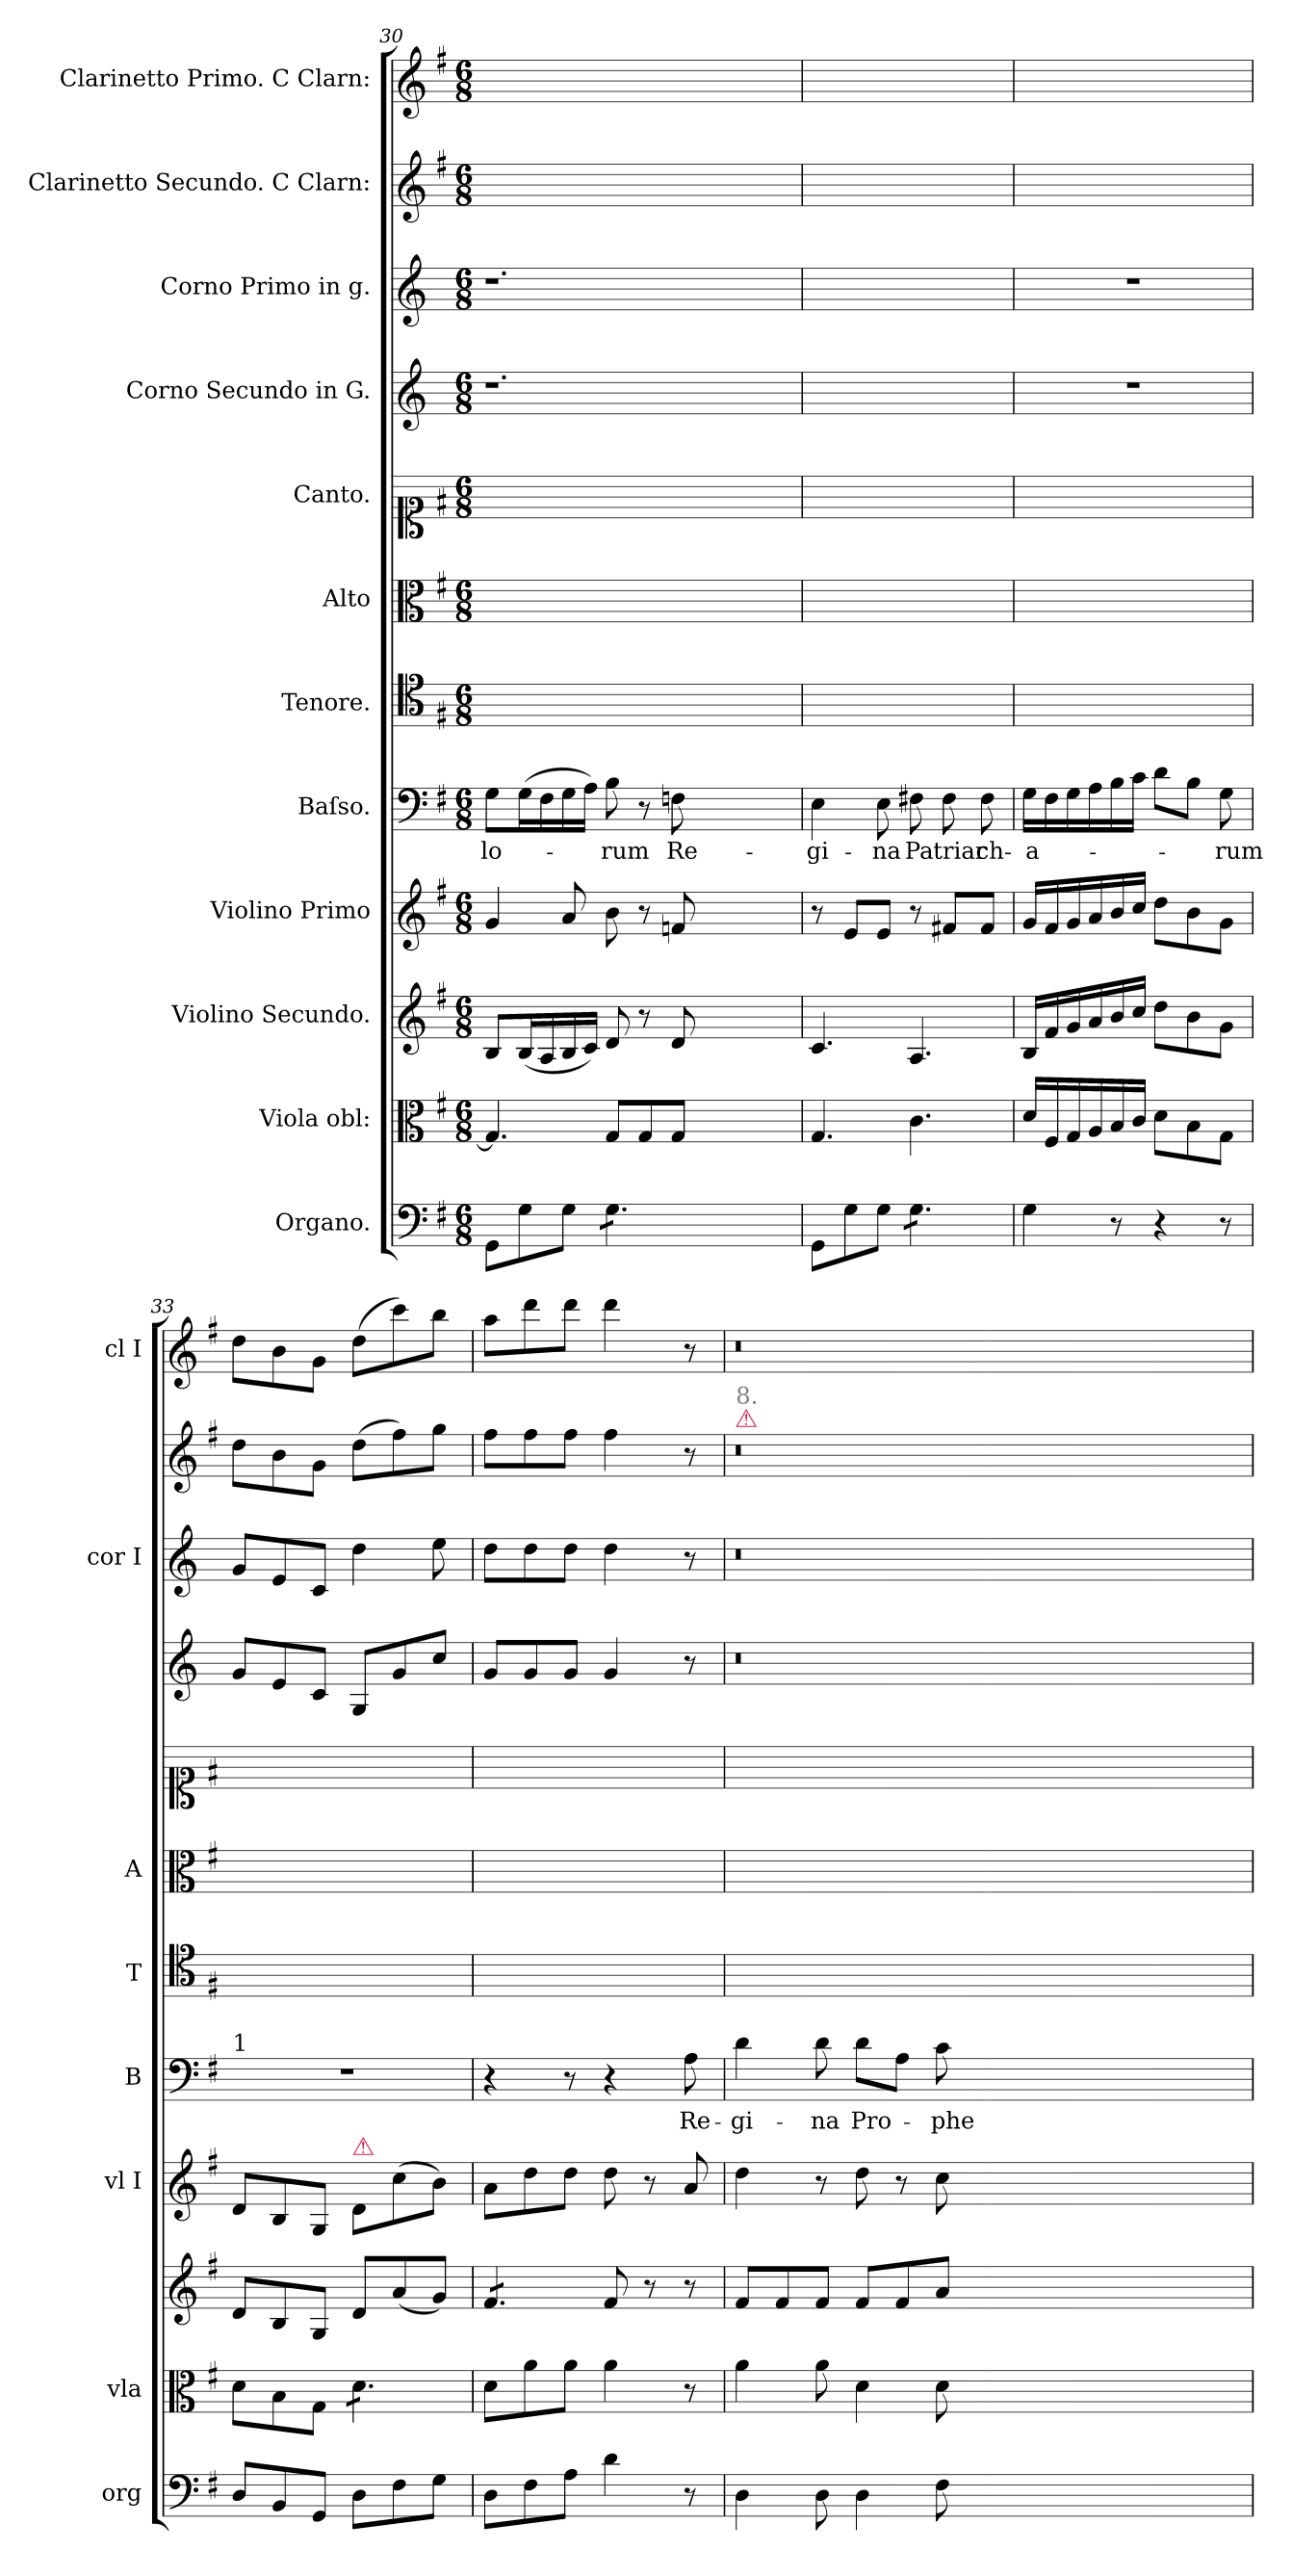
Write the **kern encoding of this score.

**kern	**dynam	**kern	**dynam	**kern	**dynam	**kern	**dynam	**kern	**text	**dynam	**kern	**kern	**kern	**kern	**kern	**dynam	**kern	**kern
*part12	*part12	*part11	*part11	*part10	*part10	*part9	*part9	*part8	*part8	*part8	*part7	*part6	*part5	*part4	*part3	*part3	*part2	*part1
*staff12	*staff12	*staff11	*staff11	*staff10	*staff10	*staff9	*staff9	*staff8	*staff8	*staff8	*staff7	*staff6	*staff5	*staff4	*staff3	*staff3	*staff2	*staff1
*I"Organo.	*	*I"Viola obl:	*	*I"Violino Secundo.	*	*I"Violino Primo	*	*I"Baſso.	*	*	*I"Tenore.	*I"Alto	*I"Canto.	*I"Corno Secundo in G.	*I"Corno Primo in g.	*	*I"Clarinetto Secundo. C Clarn:	*I"Clarinetto Primo. C Clarn:
*I'org	*	*I'vla	*	*	*	*I'vl I	*	*I'B	*	*	*I'T	*I'A	*	*	*I'cor I	*	*	*I'cl I
*clefF4	*	*clefC3	*	*clefG2	*	*clefG2	*	*clefF4	*	*	*clefC4	*clefC3	*clefC1	*clefG2	*clefG2	*	*clefG2	*clefG2
*	*	*	*	*	*	*	*	*	*	*	*	*	*	*ITrd3c5	*ITrd3c5	*	*	*
*k[f#]	*	*k[f#]	*	*k[f#]	*	*k[f#]	*	*k[f#]	*	*	*k[f#]	*k[f#]	*k[f#]	*k[f#]	*k[f#]	*	*k[f#]	*k[f#]
*G:	*	*G:	*	*G:	*	*G:	*	*G:	*	*	*G:	*G:	*G:	*G:	*G:	*	*G:	*G:
*M6/8	*	*M6/8	*	*M6/8	*	*M6/8	*	*M6/8	*	*	*M6/8	*M6/8	*M6/8	*M6/8	*M6/8	*	*M6/8	*M6/8
=30	=30	=30	=30	=30	=30	=30	=30	=30	=30	=30	=30	=30	=30	=30	=30	=30	=30	=30
!	!	!	!	!	!	!	!	!	!	!LO:DY:a	!	!	!	!	!	!	!	!
8GG/L	.	4.G/]	.	8B/L	.	4g/	.	8G\L	-lo-	fort	2.ryy	2.ryy	2.ryy	1.r	1.r	.	1.ryy	1.ryy
8G\	.	.	.	(16B/L	.	.	.	(16G\L	.	.	.	.	.	.	.	.	.	.
.	.	.	.	16A/	.	.	.	16F#\	.	.	.	.	.	.	.	.	.	.
8G\J	.	.	.	16B/	.	8a/	.	16G\	.	.	.	.	.	.	.	.	.	.
.	.	.	.	16c/JJ)	.	.	.	16A\JJ)	.	.	.	.	.	.	.	.	.	.
!LO:TX:a:color=crimson:t=⚠	!	!	!	!	!	!	!	!	!	!	!	!	!	!	!	!	!	!
*tremolo	*	*	*	*	*	*	*	*	*	*	*	*	*	*	*	*	*	*
8G\L	.	8G/L	.	8d/	.	8b\	.	8B\	-rum	.	.	.	.	.	.	.	.	.
8G\	.	8G/	.	8r	.	8r	.	8r	.	.	.	.	.	.	.	.	.	.
!	!	!	!	!	!	!	!	!	!	!LO:DY:a	!	!	!	!	!	!	!	!
8G\J	.	8G/J	.	8d/	.	8fn/	.	8Fn\	Re-	pia	.	.	.	.	.	.	.	.
*Xtremolo	*	*	*	*	*	*	*	*	*	*	*	*	*	*	*	*	*	*
2.ryy	.	2.ryy	.	2.ryy	.	2.ryy	.	2.ryy	.	.	2.ryy	2.ryy	2.ryy	.	.	.	.	.
=31	=31	=31	=31	=31	=31	=31	=31	=31	=31	=31	=31	=31	=31	=31	=31	=31	=31	=31
8GG/L	.	4.G/	.	4.c/	.	8r	.	4E\	-gi-	.	2.ryy	2.ryy	2.ryy	2.ryy	2.ryy	.	2.ryy	2.ryy
8G\	.	.	.	.	.	8e/L	.	.	.	.	.	.	.	.	.	.	.	.
8G\J	.	.	.	.	.	8e/J	.	8E\	-na	.	.	.	.	.	.	.	.	.
!LO:TX:a:color=crimson:t=⚠	!	!	!	!	!	!	!	!	!	!	!	!	!	!	!	!	!	!
*tremolo	*	*	*	*	*	*	*	*	*	*	*	*	*	*	*	*	*	*
8G\L	.	4.c\	.	4.A/	.	8r	.	8F#X\	Pa-	.	.	.	.	.	.	.	.	.
8G\	.	.	.	.	.	8f#X/L	.	8F#\	-triar-	.	.	.	.	.	.	.	.	.
8G\J	.	.	.	.	.	8f#/J	.	8F#\	-ch-	.	.	.	.	.	.	.	.	.
*Xtremolo	*	*	*	*	*	*	*	*	*	*	*	*	*	*	*	*	*	*
=32	=32	=32	=32	=32	=32	=32	=32	=32	=32	=32	=32	=32	=32	=32	=32	=32	=32	=32
!	!	!	!	!	!	!	!	!	!	!LO:DY:a	!	!	!	!	!	!	!	!
4G\	.	16d/LL	.	16BLL	.	16gLL	.	16G\LL	-a-	fort	2.ryy	2.ryy	2.ryy	2.r	2.r	.	2.ryy	2.ryy
.	.	16F#/	.	16f#	.	16f#/	.	16F#\	.	.	.	.	.	.	.	.	.	.
.	.	16G/	.	16g	.	16g/	.	16G\	.	.	.	.	.	.	.	.	.	.
.	.	16A/	.	16a	.	16a/	.	16A\	.	.	.	.	.	.	.	.	.	.
8r	.	16B/	.	16b	.	16b/	.	16B\	.	.	.	.	.	.	.	.	.	.
.	.	16c/JJ	.	16ccJJ	.	16cc/JJ	.	16c\JJ	.	.	.	.	.	.	.	.	.	.
4r	.	8d\L	.	8dd\L	.	8dd\L	.	8d\L	.	.	.	.	.	.	.	.	.	.
.	.	8B\	.	8b\	.	8b\	.	8B\J	.	.	.	.	.	.	.	.	.	.
8r	.	8G\J	.	8g\J	.	8g\J	.	8G\	-rum	.	.	.	.	.	.	.	.	.
=33	=33	=33	=33	=33	=33	=33	=33	=33	=33	=33	=33	=33	=33	=33	=33	=33	=33	=33
!	!	!	!	!	!	!	!	!LO:TX:a:t=1	!	!	!	!	!	!	!	!	!	!
!	!LO:DY:b	!	!LO:DY:b	!	!LO:DY:a	!	!LO:DY:b	!	!	!	!	!	!	!	!	!LO:DY:a	!	!
8D/L	fort	8d\L	fort	8dL	forto	8dL	forto	2.r	.	.	2.ryy	2.ryy	2.ryy	8d/L	8dL	for.	8dd\L	8dd\L
8BB/	.	8B\	.	8B/	.	8B/	.	.	.	.	.	.	.	8B/	8B/	.	8b\	8b\
8GG/J	.	8G\J	.	8GJ	.	8GJ	.	.	.	.	.	.	.	8G/J	8GJ	.	8g\J	8g\J
!	!	!	!	!	!	!LO:TX:a:color=crimson:t=⚠	!	!	!	!	!	!	!	!	!	!	!	!
!	!	!LO:TX:a:color=crimson:t=⚠	!	!	!	!	!	!	!	!	!	!	!	!	!	!	!	!
*	*	*tremolo	*	*	*	*	*	*	*	*	*	*	*	*	*	*	*	*
8D\L	.	8d\L	.	8d/L	.	8d/L	.	.	.	.	.	.	.	8D/L	4a\	.	(8ddL	(8dd\L
8F#\	.	8d\	.	(8a/	.	(8cc\	.	.	.	.	.	.	.	8d/	.	.	8ff#)	8ccc\)
8G\J	.	8d\J	.	8g/J)	.	8b\J)	.	.	.	.	.	.	.	8g/J	8b\	.	8ggJ	8bb\J
*	*	*Xtremolo	*	*	*	*	*	*	*	*	*	*	*	*	*	*	*	*
=34	=34	=34	=34	=34	=34	=34	=34	=34	=34	=34	=34	=34	=34	=34	=34	=34	=34	=34
!	!	!	!	!LO:TX:a:color=crimson:t=⚠	!	!	!	!	!	!	!	!	!	!	!	!	!	!
*	*	*	*	*tremolo	*	*	*	*	*	*	*	*	*	*	*	*	*	*
8D\L	.	8dL	.	8f#/L	.	8a/L	.	4r	.	.	2.ryy	2.ryy	2.ryy	8dL	8aL	.	8ff#L	8aa\L
8F#\	.	8a	.	8f#/	.	8dd\	.	.	.	.	.	.	.	8d	8a	.	8ff#	8ddd\
8A\J	.	8aJ	.	8f#/J	.	8dd\J	.	8r	.	.	.	.	.	8dJ	8aJ	.	8ff#J	8ddd\J
*	*	*	*	*Xtremolo	*	*	*	*	*	*	*	*	*	*	*	*	*	*
4d\	.	4a	.	8f#/	.	8dd\	.	4r	.	.	.	.	.	4d/	4a\	.	4ff#\	4ddd\
.	.	.	.	8r	.	8r	.	.	.	.	.	.	.	.	.	.	.	.
!	!	!	!	!	!	!	!LO:DY:b	!	!	!	!	!	!	!	!	!	!	!
8r	.	8r	.	8r	.	8a/	piano	8A\	Re-	.	.	.	.	8r	8r	.	8r	8r
=35	=35	=35	=35	=35	=35	=35	=35	=35	=35	=35	=35	=35	=35	=35	=35	=35	=35	=35
!	!	!	!	!	!	!	!	!	!	!	!	!	!	!	!	!	!LO:TX:a:color=crimson:t=⚠	!
!	!	!	!	!	!	!	!	!	!	!	!	!	!	!	!	!	!LO:TX:a:color=grey:t=8.	!
!	!LO:DY:b	!	!LO:DY:b	!	!LO:DY:a	!	!	!	!	!	!	!	!	!	!	!	!	!
4D\	pia	4a\	pia	8f#/L	pia	4dd\	.	4d\	-gi-	.	2.ryy	2.ryy	2.ryy	0.r	0.r	.	0.r	0.r
.	.	.	.	8f#/	.	.	.	.	.	.	.	.	.	.	.	.	.	.
8D\	.	8a\	.	8f#/J	.	8r	.	8d\	-na	.	.	.	.	.	.	.	.	.
4D\	.	4d\	.	8f#/L	.	8dd\	.	8d\L	Pro-	.	.	.	.	.	.	.	.	.
.	.	.	.	8f#/	.	8r	.	8A\J	.	.	.	.	.	.	.	.	.	.
8F#\	.	8d\	.	8a/J	.	8cc\	.	8c\	-phe-	.	.	.	.	.	.	.	.	.
0ryy	.	0ryy	.	0ryy	.	0ryy	.	0ryy	.	.	0ryy	0ryy	0ryy	.	.	.	.	.
4ryy	.	4ryy	.	4ryy	.	4ryy	.	4ryy	.	.	4ryy	4ryy	4ryy	.	.	.	.	.
=	=	=	=	=	=	=	=	=	=	=	=	=	=	=	=	=	=	=
*-	*-	*-	*-	*-	*-	*-	*-	*-	*-	*-	*-	*-	*-	*-	*-	*-	*-	*-
